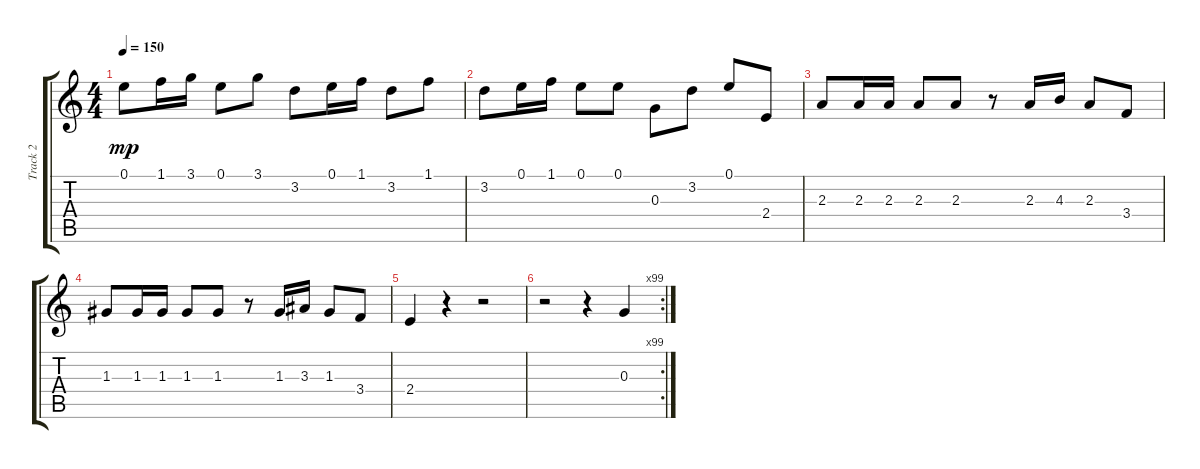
\track ("Track 2" "Track 2") {instrument acousticguitarsteel}
\staff {score tabs}
\tuning (E4 B3 G3 D3 A2 E2) {hide}
\ts (4 4)
\tempo 150
\clef g2
\ks c
0.1.8{dy mp} 1.1.16 3.1.16 0.1.8 3.1.8 3.2.8 0.1.16 1.1.16 3.2.8 1.1.8 |
3.2.8 0.1.16 1.1.16 0.1.8 0.1.8 0.3.8 3.2.8 0.1.8 2.4.8 |
2.3.8 2.3.16 2.3.16 2.3.8 2.3.8 r.8 2.3.16 4.3.16 2.3.8 3.4.8 |
1.3.8 1.3.16 1.3.16 1.3.8 1.3.8 r.8 1.3.16 3.3.16 1.3.8 3.4.8 |
2.4.4 r.4 r.2 |
\rc 99
r.2 r.4 0.3.4
